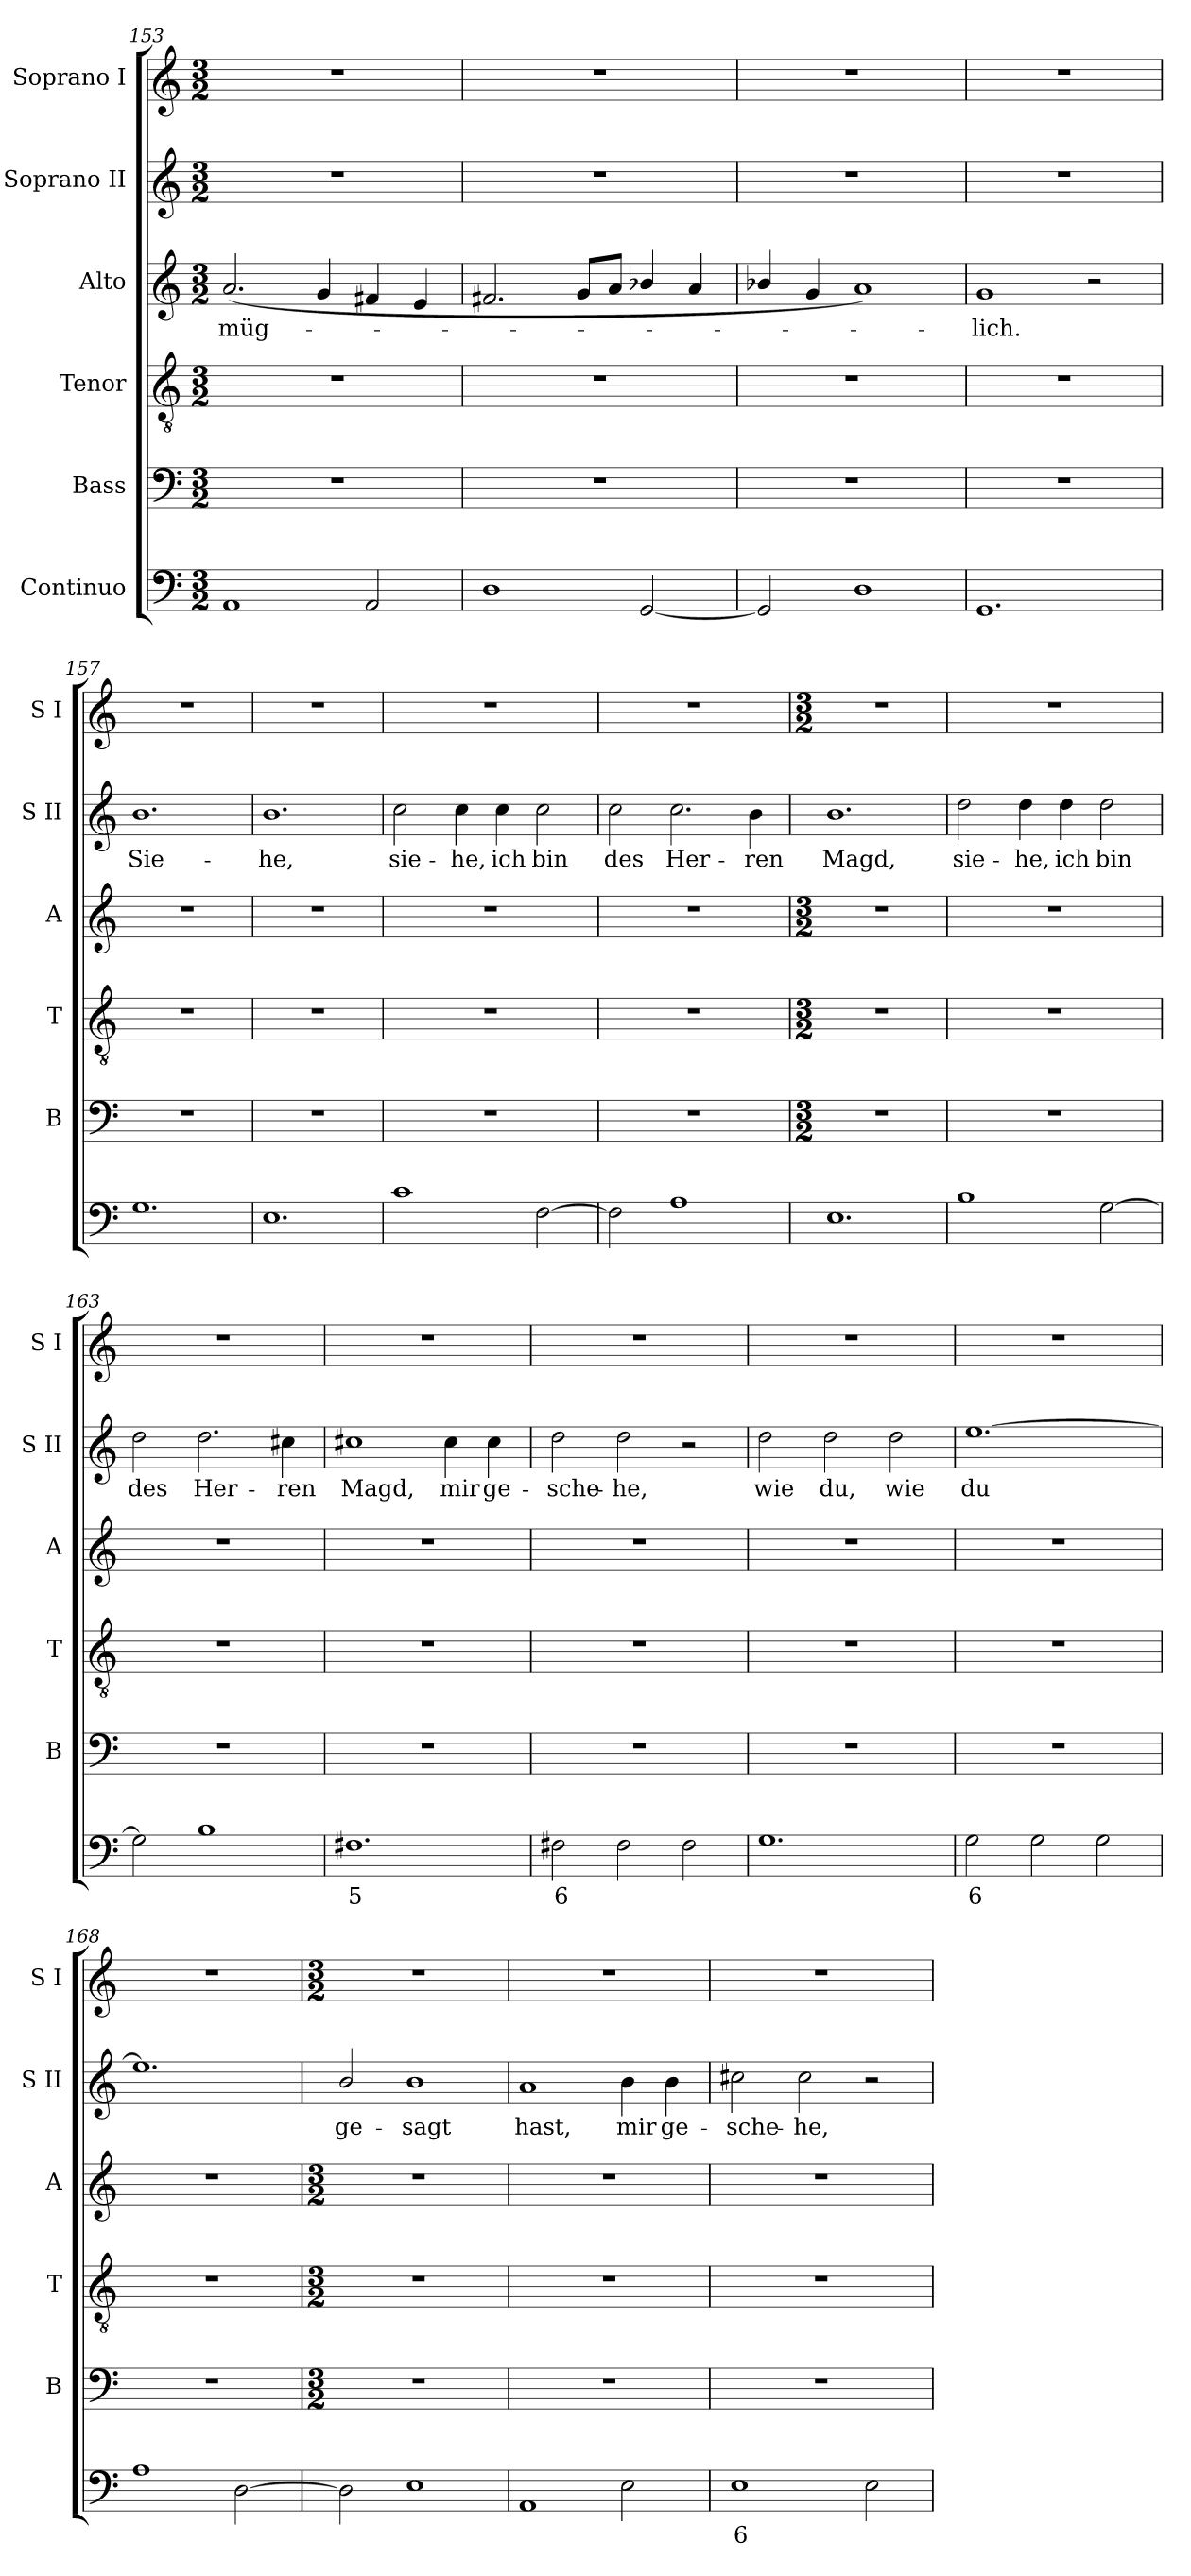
**kern	**text	**kern	**kern	**kern	**text	**kern	**text	**kern
*part6	*part6	*part5	*part4	*part3	*part3	*part2	*part2	*part1
*staff6	*staff6	*staff5	*staff4	*staff3	*staff3	*staff2	*staff2	*staff1
*I"Continuo	*	*I"Bass	*I"Tenor	*I"Alto	*	*I"Soprano II	*	*I"Soprano I
*	*	*I'B	*I'T	*I'A	*	*I'S II	*	*I'S I
*clefF4	*	*clefF4	*clefGv2	*clefG2	*	*clefG2	*	*clefG2
*k[]	*	*k[]	*k[]	*k[]	*	*k[]	*	*k[]
*C:	*	*C:	*C:	*C:	*	*C:	*	*C:
*M3/2	*	*M3/2	*M3/2	*M3/2	*	*M3/2	*	*M3/2
=153	=153	=153	=153	=153	=153	=153	=153	=153
!	!	!	!	!	!LO:LY:b	!LO:N:vis=1	!	!
1AA	.	1.r	1.r	(<2.a	-müg-	1.r	.	1.r
.	.	.	.	4g	.	.	.	.
2AA	.	.	.	4f#X	.	.	.	.
.	.	.	.	4e	.	.	.	.
=154	=154	=154	=154	=154	=154	=154	=154	=154
!	!	!	!	!	!	!LO:N:vis=1	!	!
1D	.	1.r	1.r	2.f#X	.	1.r	.	1.r
.	.	.	.	8gL	.	.	.	.
.	.	.	.	8aJ	.	.	.	.
[2GG	.	.	.	4b-X/	.	.	.	.
.	.	.	.	4a	.	.	.	.
=155	=155	=155	=155	=155	=155	=155	=155	=155
!	!	!	!	!	!	!LO:N:vis=1	!	!
2GG]	.	1.r	1.r	4b-X/	.	1.r	.	1.r
.	.	.	.	4g	.	.	.	.
1D	.	.	.	1a)	.	.	.	.
=156	=156	=156	=156	=156	=156	=156	=156	=156
!	!	!	!	!	!LO:LY:b	!LO:N:vis=1	!	!
1.GG	.	1.r	1.r	1g	lich.	1.r	.	1.r
.	.	.	.	2r	.	.	.	.
=157	=157	=157	=157	=157	=157	=157	=157	=157
!	!	!	!	!LO:N:vis=1	!	!	!LO:LY:b	!
1.G	.	1.r	1.r	1.r	.	1.b	Sie-	1.r
=158	=158	=158	=158	=158	=158	=158	=158	=158
!	!	!	!	!LO:N:vis=1	!	!	!LO:LY:b	!
1.E	.	1.r	1.r	1.r	.	1.b	-he,	1.r
=159	=159	=159	=159	=159	=159	=159	=159	=159
!	!	!	!	!LO:N:vis=1	!	!	!LO:LY:b	!
1c	.	1.r	1.r	1.r	.	2cc	sie-	1.r
!	!	!	!	!	!	!	!LO:LY:b	!
.	.	.	.	.	.	4cc	-he,	.
!	!	!	!	!	!	!	!LO:LY:b	!
.	.	.	.	.	.	4cc	ich	.
!	!	!	!	!	!	!	!LO:LY:b	!
[2F	.	.	.	.	.	2cc	bin	.
=160	=160	=160	=160	=160	=160	=160	=160	=160
!	!	!	!	!LO:N:vis=1	!	!	!LO:LY:b	!
2F]	.	1.r	1.r	1.r	.	2cc	des	1.r
!	!	!	!	!	!	!	!LO:LY:b	!
1A	.	.	.	.	.	2.cc	Her-	.
!	!	!	!	!	!	!	!LO:LY:b	!
.	.	.	.	.	.	4b	-ren	.
!!LO:LB:g=z
=161	=161	=161	=161	=161	=161	=161	=161	=161
*	*	*M3/2	*M3/2	*M3/2	*	*	*	*M3/2
!	!	!	!	!	!	!	!LO:LY:b	!
1.E	.	1.r	1.r	1.r	.	1.b	Magd,	1.r
=162	=162	=162	=162	=162	=162	=162	=162	=162
!	!	!	!	!	!	!	!LO:LY:b	!
1B	.	1.r	1.r	1.r	.	2dd	sie-	1.r
!	!	!	!	!	!	!	!LO:LY:b	!
.	.	.	.	.	.	4dd	-he,	.
!	!	!	!	!	!	!	!LO:LY:b	!
.	.	.	.	.	.	4dd	ich	.
!	!	!	!	!	!	!	!LO:LY:b	!
[2G	.	.	.	.	.	2dd	bin	.
=163	=163	=163	=163	=163	=163	=163	=163	=163
!	!	!	!	!	!	!	!LO:LY:b	!
2G]	.	1.r	1.r	1.r	.	2dd	des	1.r
!	!	!	!	!	!	!	!LO:LY:b	!
1B	.	.	.	.	.	2.dd	Her-	.
!	!	!	!	!	!	!	!LO:LY:b	!
.	.	.	.	.	.	4cc#X	-ren	.
=164	=164	=164	=164	=164	=164	=164	=164	=164
!	!LO:LY:b	!	!	!	!	!	!LO:LY:b	!
1.F#X	5	1.r	1.r	1.r	.	1cc#X	Magd,	1.r
!	!	!	!	!	!	!	!LO:LY:b	!
.	.	.	.	.	.	4cc#	mir	.
!	!	!	!	!	!	!	!LO:LY:b	!
.	.	.	.	.	.	4cc#	ge-	.
=165	=165	=165	=165	=165	=165	=165	=165	=165
!	!LO:LY:b	!	!	!	!	!	!LO:LY:b	!
2F#X	6	1.r	1.r	1.r	.	2dd	-sche-	1.r
!	!	!	!	!	!	!	!LO:LY:b	!
2F#	.	.	.	.	.	2dd	-he,	.
2F#	.	.	.	.	.	2r	.	.
=166	=166	=166	=166	=166	=166	=166	=166	=166
!	!	!	!	!	!	!	!LO:LY:b	!
1.G	.	1.r	1.r	1.r	.	2dd	wie	1.r
!	!	!	!	!	!	!	!LO:LY:b	!
.	.	.	.	.	.	2dd	du,	.
!	!	!	!	!	!	!	!LO:LY:b	!
.	.	.	.	.	.	2dd	wie	.
=167	=167	=167	=167	=167	=167	=167	=167	=167
!	!LO:LY:b	!	!	!	!	!	!LO:LY:b	!
2G	6	1.r	1.r	1.r	.	[1.ee	du	1.r
2G	.	.	.	.	.	.	.	.
2G	.	.	.	.	.	.	.	.
=168	=168	=168	=168	=168	=168	=168	=168	=168
1A	.	1.r	1.r	1.r	.	1.ee]	.	1.r
[2D	.	.	.	.	.	.	.	.
!!LO:LB:g=z
=169	=169	=169	=169	=169	=169	=169	=169	=169
*	*	*M3/2	*M3/2	*M3/2	*	*	*	*M3/2
!	!	!	!	!	!	!	!LO:LY:b	!
2D]	.	1.r	1.r	1.r	.	2b/	ge-	1.r
!	!	!	!	!	!	!	!LO:LY:b	!
1E	.	.	.	.	.	1b	-sagt	.
=170	=170	=170	=170	=170	=170	=170	=170	=170
!	!	!	!	!	!	!	!LO:LY:b	!
1AA	.	1.r	1.r	1.r	.	1a	hast,	1.r
!	!	!	!	!	!	!	!LO:LY:b	!
2E	.	.	.	.	.	4b	mir	.
!	!	!	!	!	!	!	!LO:LY:b	!
.	.	.	.	.	.	4b	ge-	.
=171	=171	=171	=171	=171	=171	=171	=171	=171
!	!LO:LY:b	!	!	!	!	!	!LO:LY:b	!
1E	6	1.r	1.r	1.r	.	2cc#X	-sche-	1.r
!	!	!	!	!	!	!	!LO:LY:b	!
.	.	.	.	.	.	2cc#	-he,	.
2E	.	.	.	.	.	2r	.	.
=	=	=	=	=	=	=	=	=
*-	*-	*-	*-	*-	*-	*-	*-	*-
